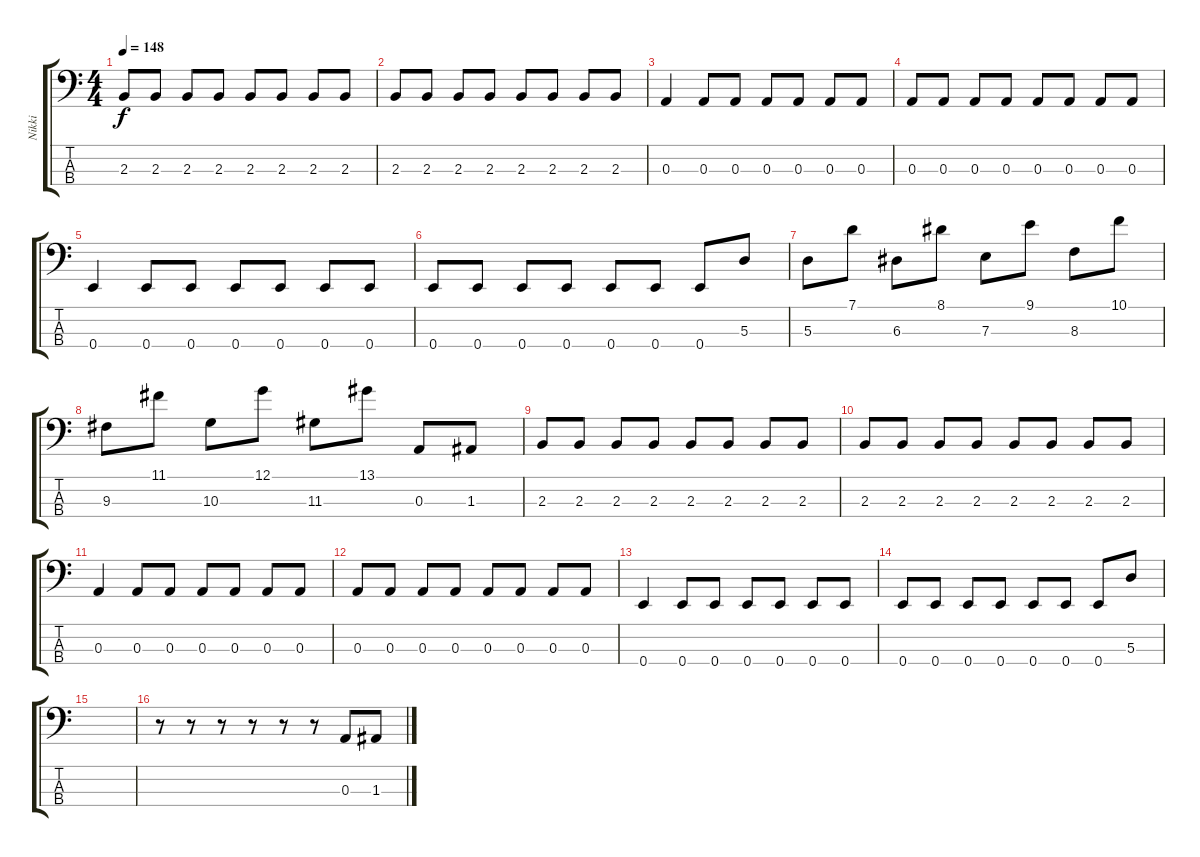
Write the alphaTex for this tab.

\track ("Nikki" "Nikki") {instrument electricbasspick}
\staff {score tabs}
\tuning (G2 D2 A1 E1) {hide}
\ts (4 4)
\tempo 148
\clef f4
\ks c
2.3.8{dy f} 2.3.8 2.3.8 2.3.8 2.3.8 2.3.8 2.3.8 2.3.8 |
2.3.8 2.3.8 2.3.8 2.3.8 2.3.8 2.3.8 2.3.8 2.3.8 |
0.3.4 0.3.8 0.3.8 0.3.8 0.3.8 0.3.8 0.3.8 |
0.3.8 0.3.8 0.3.8 0.3.8 0.3.8 0.3.8 0.3.8 0.3.8 |
0.4.4 0.4.8 0.4.8 0.4.8 0.4.8 0.4.8 0.4.8 |
0.4.8 0.4.8 0.4.8 0.4.8 0.4.8 0.4.8 0.4.8 5.3.8 |
5.3.8 7.1.8 6.3.8 8.1.8 7.3.8 9.1.8 8.3.8 10.1.8 |
9.3.8 11.1.8 10.3.8 12.1.8 11.3.8 13.1.8 0.3.8 1.3.8 |
2.3.8 2.3.8 2.3.8 2.3.8 2.3.8 2.3.8 2.3.8 2.3.8 |
2.3.8 2.3.8 2.3.8 2.3.8 2.3.8 2.3.8 2.3.8 2.3.8 |
0.3.4 0.3.8 0.3.8 0.3.8 0.3.8 0.3.8 0.3.8 |
0.3.8 0.3.8 0.3.8 0.3.8 0.3.8 0.3.8 0.3.8 0.3.8 |
0.4.4 0.4.8 0.4.8 0.4.8 0.4.8 0.4.8 0.4.8 |
0.4.8 0.4.8 0.4.8 0.4.8 0.4.8 0.4.8 0.4.8 5.3.8 |
|
r.8 r.8 r.8 r.8 r.8 r.8 0.3.8 1.3.8
